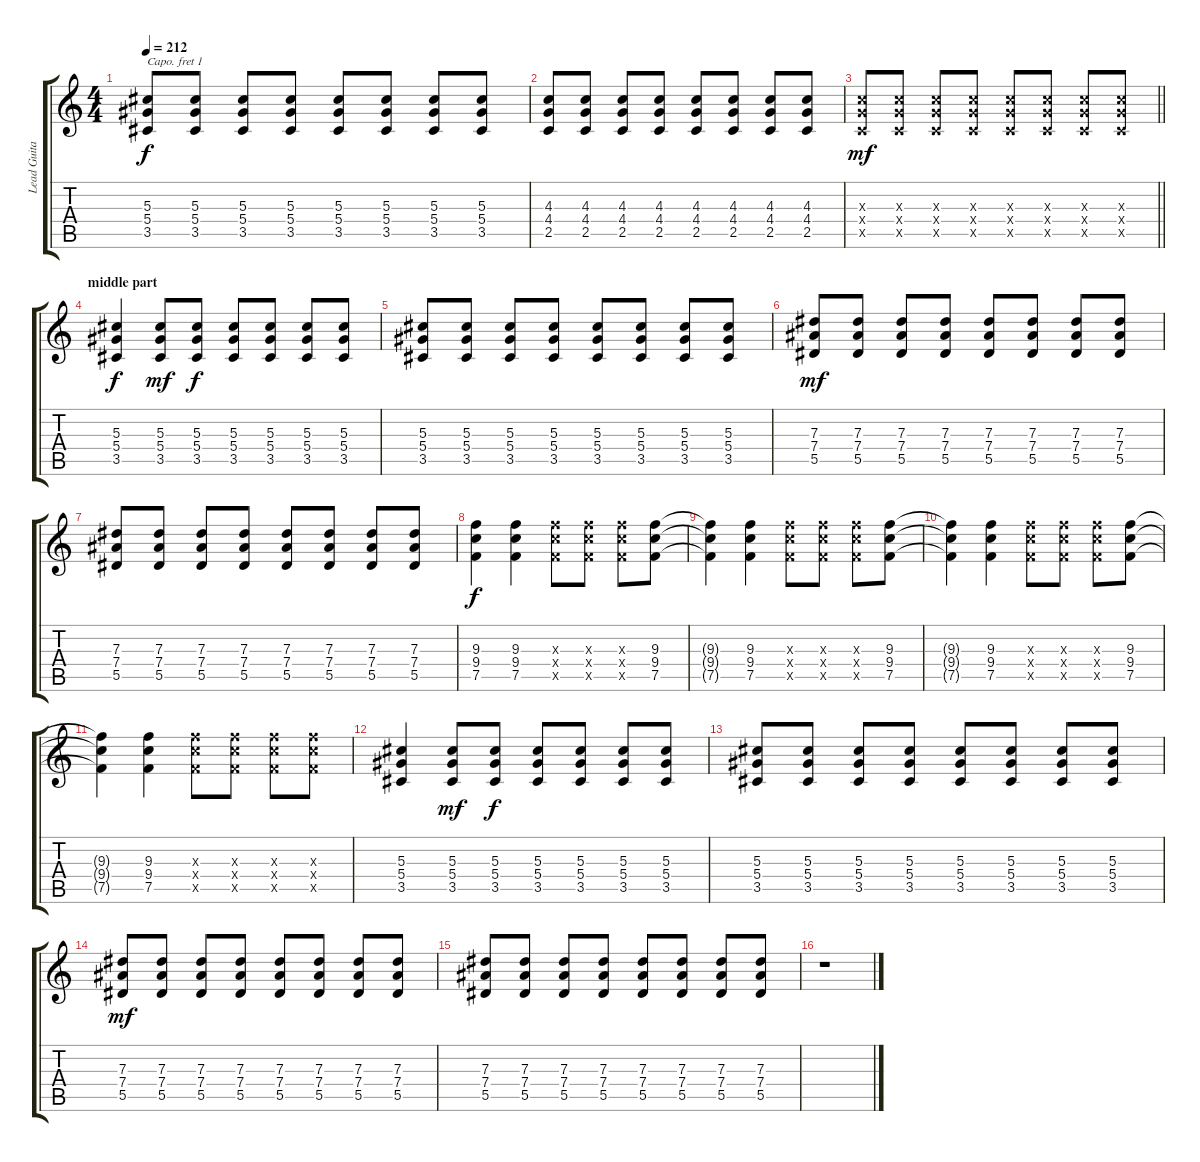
\track ("Lead Guitar (Capo 1st Fret!!!)" "Lead Guita") {instrument overdrivenguitar}
\staff {score tabs}
\capo 1
\tuning (E4 B3 G3 D3 A2 E2) {hide}
\ts (4 4)
\tempo 212
\clef g2
\ks c
(5.3 5.4 3.5).8{dy f} (5.3 5.4 3.5).8 (5.3 5.4 3.5).8 (5.3 5.4 3.5).8 (5.3 5.4 3.5).8 (5.3 5.4 3.5).8 (5.3 5.4 3.5).8 (5.3 5.4 3.5).8 |
(4.3 4.4 2.5).8 (4.3 4.4 2.5).8 (4.3 4.4 2.5).8 (4.3 4.4 2.5).8 (4.3 4.4 2.5).8 (4.3 4.4 2.5).8 (4.3 4.4 2.5).8 (4.3 4.4 2.5).8 |
\barLineRight lightlight
(4.3{x} 4.4{x} 2.5{x}).8{dy mf} (4.3{x} 4.4{x} 2.5{x}).8 (4.3{x} 4.4{x} 2.5{x}).8 (4.3{x} 4.4{x} 2.5{x}).8 (4.3{x} 4.4{x} 2.5{x}).8 (4.3{x} 4.4{x} 2.5{x}).8 (4.3{x} 4.4{x} 2.5{x}).8 (4.3{x} 4.4{x} 2.5{x}).8 |
\section ("" "middle part")
(5.3 5.4 3.5).4{dy f} (5.3 5.4 3.5).8{dy mf} (5.3 5.4 3.5).8{dy f} (5.3 5.4 3.5).8 (5.3 5.4 3.5).8 (5.3 5.4 3.5).8 (5.3 5.4 3.5).8 |
(5.3 5.4 3.5).8 (5.3 5.4 3.5).8 (5.3 5.4 3.5).8 (5.3 5.4 3.5).8 (5.3 5.4 3.5).8 (5.3 5.4 3.5).8 (5.3 5.4 3.5).8 (5.3 5.4 3.5).8 |
(7.3 7.4 5.5).8{dy mf} (7.3 7.4 5.5).8 (7.3 7.4 5.5).8 (7.3 7.4 5.5).8 (7.3 7.4 5.5).8 (7.3 7.4 5.5).8 (7.3 7.4 5.5).8 (7.3 7.4 5.5).8 |
(7.3 7.4 5.5).8 (7.3 7.4 5.5).8 (7.3 7.4 5.5).8 (7.3 7.4 5.5).8 (7.3 7.4 5.5).8 (7.3 7.4 5.5).8 (7.3 7.4 5.5).8 (7.3 7.4 5.5).8 |
(9.3 9.4 7.5).4{dy f} (9.3 9.4 7.5).4 (9.3{x} 9.4{x} 7.5{x}).8 (9.3{x} 9.4{x} 7.5{x}).8 (9.3{x} 9.4{x} 7.5{x}).8 (9.3 9.4 7.5).8 |
(9.3{t} 9.4{t} 7.5{t}).4 (9.3 9.4 7.5).4 (9.3{x} 9.4{x} 7.5{x}).8 (9.3{x} 9.4{x} 7.5{x}).8 (9.3{x} 9.4{x} 7.5{x}).8 (9.3 9.4 7.5).8 |
(9.3{t} 9.4{t} 7.5{t}).4 (9.3 9.4 7.5).4 (9.3{x} 9.4{x} 7.5{x}).8 (9.3{x} 9.4{x} 7.5{x}).8 (9.3{x} 9.4{x} 7.5{x}).8 (9.3 9.4 7.5).8 |
(9.3{t} 9.4{t} 7.5{t}).4 (9.3 9.4 7.5).4 (9.3{x} 9.4{x} 7.5{x}).8 (9.3{x} 9.4{x} 7.5{x}).8 (9.3{x} 9.4{x} 7.5{x}).8 (9.3{x} 9.4{x} 7.5{x}).8 |
(5.3 5.4 3.5).4 (5.3 5.4 3.5).8{dy mf} (5.3 5.4 3.5).8{dy f} (5.3 5.4 3.5).8 (5.3 5.4 3.5).8 (5.3 5.4 3.5).8 (5.3 5.4 3.5).8 |
(5.3 5.4 3.5).8 (5.3 5.4 3.5).8 (5.3 5.4 3.5).8 (5.3 5.4 3.5).8 (5.3 5.4 3.5).8 (5.3 5.4 3.5).8 (5.3 5.4 3.5).8 (5.3 5.4 3.5).8 |
(7.3 7.4 5.5).8{dy mf} (7.3 7.4 5.5).8 (7.3 7.4 5.5).8 (7.3 7.4 5.5).8 (7.3 7.4 5.5).8 (7.3 7.4 5.5).8 (7.3 7.4 5.5).8 (7.3 7.4 5.5).8 |
(7.3 7.4 5.5).8 (7.3 7.4 5.5).8 (7.3 7.4 5.5).8 (7.3 7.4 5.5).8 (7.3 7.4 5.5).8 (7.3 7.4 5.5).8 (7.3 7.4 5.5).8 (7.3 7.4 5.5).8 |
r.1
